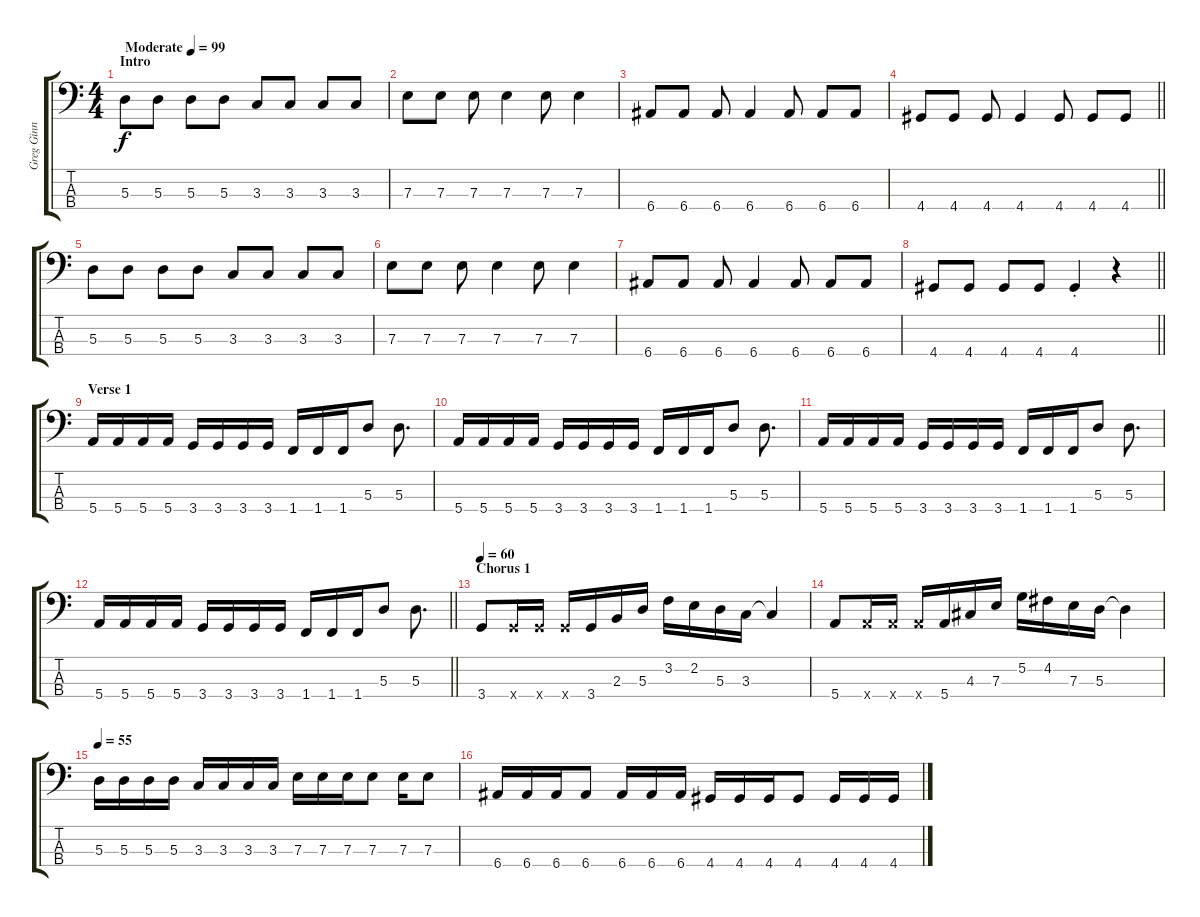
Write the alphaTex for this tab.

\track ("Greg Ginn (Bass)" "Greg Ginn ") {instrument electricbasspick}
\staff {score tabs}
\tuning (G2 D2 A1 E1) {hide}
\ts (4 4)
\section ("" "Intro")
\tempo (99 "Moderate")
\clef f4
\ks c
5.3.8{dy f instrument electricbasspick} 5.3.8 5.3.8 5.3.8 3.3.8 3.3.8 3.3.8 3.3.8 |
7.3.8 7.3.8 7.3.8 7.3.4 7.3.8 7.3.4 |
6.4.8 6.4.8 6.4.8 6.4.4 6.4.8 6.4.8 6.4.8 |
\barLineRight lightlight
4.4.8 4.4.8 4.4.8 4.4.4 4.4.8 4.4.8 4.4.8 |
5.3.8 5.3.8 5.3.8 5.3.8 3.3.8 3.3.8 3.3.8 3.3.8 |
7.3.8 7.3.8 7.3.8 7.3.4 7.3.8 7.3.4 |
6.4.8 6.4.8 6.4.8 6.4.4 6.4.8 6.4.8 6.4.8 |
\barLineRight lightlight
4.4.8 4.4.8 4.4.8 4.4.8 4.4{st}.4 r.4 |
\section ("" "Verse 1")
5.4.16 5.4.16 5.4.16 5.4.16 3.4.16 3.4.16 3.4.16 3.4.16 1.4.16 1.4.16 1.4.16 5.3.8 5.3.8{d} |
5.4.16 5.4.16 5.4.16 5.4.16 3.4.16 3.4.16 3.4.16 3.4.16 1.4.16 1.4.16 1.4.16 5.3.8 5.3.8{d} |
5.4.16 5.4.16 5.4.16 5.4.16 3.4.16 3.4.16 3.4.16 3.4.16 1.4.16 1.4.16 1.4.16 5.3.8 5.3.8{d} |
\barLineRight lightlight
5.4.16 5.4.16 5.4.16 5.4.16 3.4.16 3.4.16 3.4.16 3.4.16 1.4.16 1.4.16 1.4.16 5.3.8 5.3.8{d} |
\section ("" "Chorus 1")
\tempo 60
3.4.8 3.4{x}.16 3.4{x}.16 3.4{x}.16 3.4.16 2.3.16 5.3.16 3.2.16 2.2.16 5.3.16 3.3.16 3.3{t}.4 |
5.4.8 5.4{x}.16 5.4{x}.16 5.4{x}.16 5.4.16 4.3.16 7.3.16 5.2.16 4.2.16 7.3.16 5.3.16 5.3{t}.4 |
\tempo 55
5.3.16 5.3.16 5.3.16 5.3.16 3.3.16 3.3.16 3.3.16 3.3.16 7.3.16 7.3.16 7.3.16 7.3.8 7.3.16 7.3.8 |
6.4.16 6.4.16 6.4.16 6.4.8 6.4.16 6.4.16 6.4.16 4.4.16 4.4.16 4.4.16 4.4.8 4.4.16 4.4.16 4.4.16
